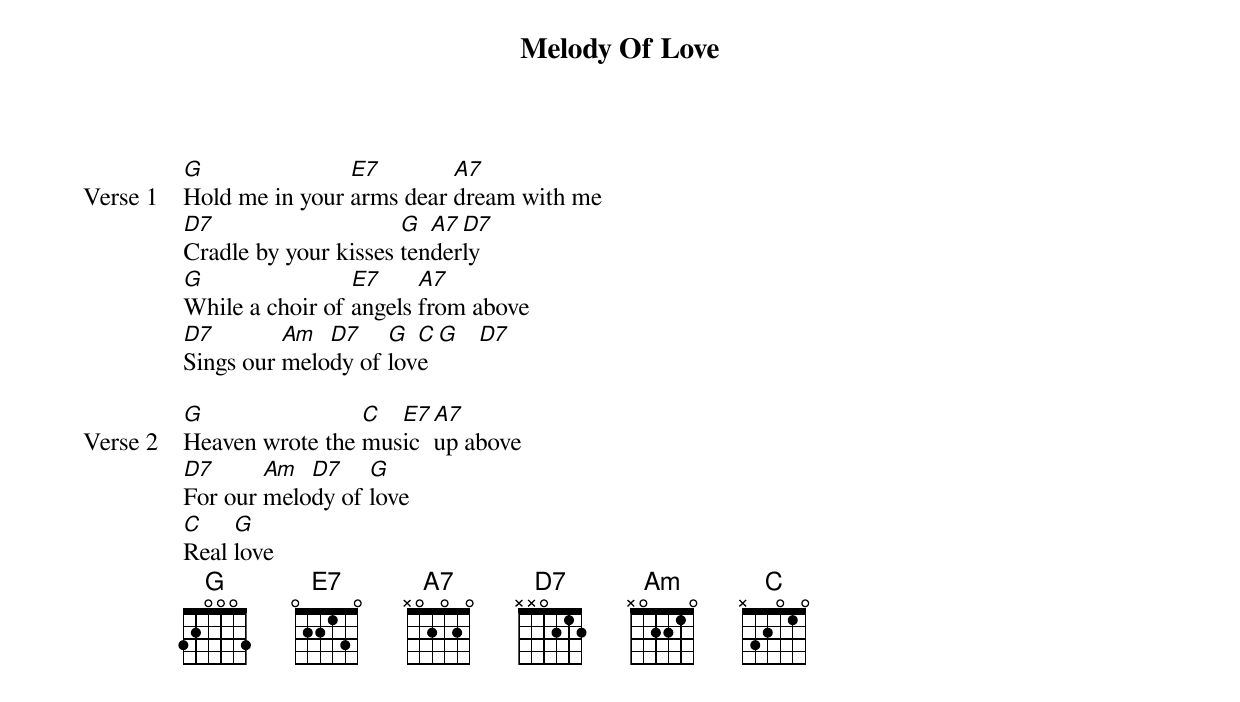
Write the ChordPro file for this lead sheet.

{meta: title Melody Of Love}
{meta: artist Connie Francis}
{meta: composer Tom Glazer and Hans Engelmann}

{start_of_verse: Verse 1}
[G]Hold me in your [E7]arms dear [A7]dream with me
[D7]Cradle by your kisses [G]ten[A7]der[D7]ly
[G]While a choir of [E7]angels [A7]from above
[D7]Sings our [Am]melo[D7]dy of [G]lov[C]e [G]   [D7]
{end_of_verse}

{start_of_verse: Verse 2}
[G]Heaven wrote the [C]mus[E7]ic [A7]up above
[D7]For our [Am]melo[D7]dy of [G]love
[C]Real [G]love
{end_of_verse}
